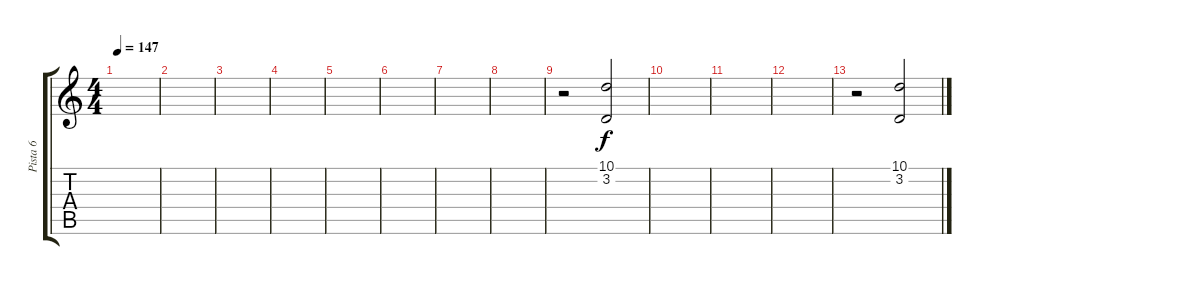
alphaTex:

\track ("Pista 6" "Pista 6") {instrument fx1rain}
\staff {score tabs}
\tuning (E4 B3 G3 D3 A2 E2) {hide}
\ts (4 4)
\tempo 147
\clef g2
\ks c
|
|
|
|
|
|
|
|
r.2 (10.1 3.2).2 |
|
|
|
r.2 (10.1 3.2).2
